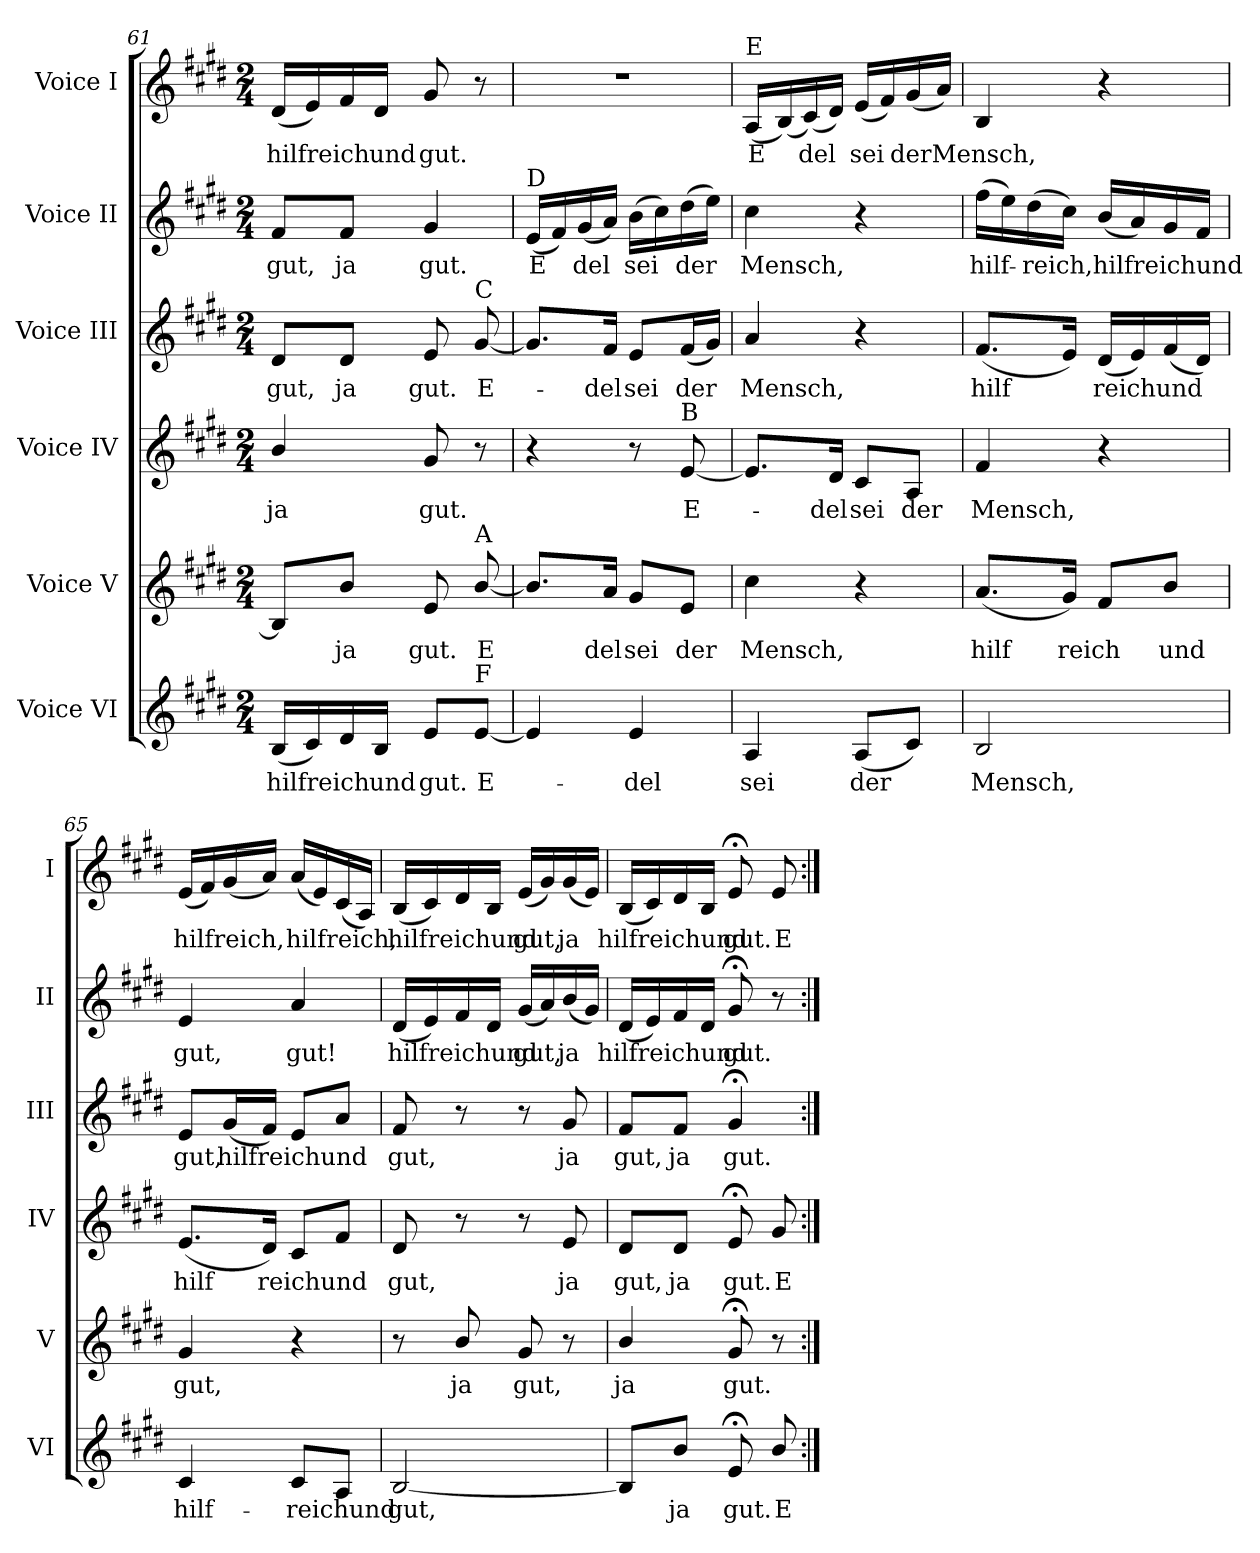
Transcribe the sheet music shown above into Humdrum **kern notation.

**kern	**text	**kern	**text	**kern	**text	**kern	**text	**kern	**text	**kern	**text
*part6	*part6	*part5	*part5	*part4	*part4	*part3	*part3	*part2	*part2	*part1	*part1
*staff6	*staff6	*staff5	*staff5	*staff4	*staff4	*staff3	*staff3	*staff2	*staff2	*staff1	*staff1
*I"Voice VI	*	*I"Voice V	*	*I"Voice IV	*	*I"Voice III	*	*I"Voice II	*	*I"Voice I	*
*I'VI	*	*I'V	*	*I'IV	*	*I'III	*	*I'II	*	*I'I	*
*clefG2	*	*clefG2	*	*clefG2	*	*clefG2	*	*clefG2	*	*clefG2	*
*k[f#c#g#d#]	*	*k[f#c#g#d#]	*	*k[f#c#g#d#]	*	*k[f#c#g#d#]	*	*k[f#c#g#d#]	*	*k[f#c#g#d#]	*
*E:	*	*E:	*	*E:	*	*E:	*	*E:	*	*E:	*
*M2/4	*	*M2/4	*	*M2/4	*	*M2/4	*	*M2/4	*	*M2/4	*
=61	=61	=61	=61	=61	=61	=61	=61	=61	=61	=61	=61
!	!LO:LY:b	!	!	!	!LO:LY:b:cj	!	!LO:LY:b:cj	!	!LO:LY:b:cj	!	!LO:LY:b
(<16B/L	hilfreich	8B/L]	.	4b/	ja	8d#/L	gut,	8f#/L	gut,	(<16d#/L	hilfreich
16c#/)	.	.	.	.	.	.	.	.	.	16e/)	.
!	!	!	!LO:LY:b:cj	!	!	!	!LO:LY:b:cj	!	!LO:LY:b:cj	!	!
16d#/	.	8b/J	ja	.	.	8d#/J	ja	8f#/J	ja	16f#/	.
!	!LO:LY:b:cj	!	!	!	!	!	!	!	!	!	!LO:LY:b:cj
16B/J	und	.	.	.	.	.	.	.	.	16d#/J	und
!	!LO:LY:b:cj	!	!LO:LY:b:cj	!	!LO:LY:b:cj	!	!LO:LY:b:cj	!	!LO:LY:b:cj	!	!LO:LY:b:cj
8e/L	gut.	8e/	gut.	8g#/	gut.	8e/	gut.	4g#/	gut.	8g#/	gut.
!	!	!	!	!	!	!LO:TX:a:t=C	!	!	!	!	!
!	!	!LO:TX:a:t=A	!	!	!	!	!	!	!	!	!
!LO:TX:a:t=F	!	!	!	!	!	!	!	!	!	!	!
!	!LO:LY:b:cj	!	!LO:LY:b:cj	!	!	!	!LO:LY:b:cj	!	!	!	!
[<8e/J	E-	[<8b/	E	8r	.	[<8g#/	E-	.	.	8r	.
=62	=62	=62	=62	=62	=62	=62	=62	=62	=62	=62	=62
!	!	!	!	!	!	!	!	!LO:TX:a:t=D	!	!	!
!	!	!	!	!	!	!	!	!	!LO:LY:b:cj	!LO:N:vis=1	!
4e/]	.	8.b/L]	.	4r	.	8.g#/L]	.	(<16e/L	E	2r	.
.	.	.	.	.	.	.	.	16f#/)	.	.	.
!	!	!	!	!	!	!	!	!	!LO:LY:b	!	!
.	.	.	.	.	.	.	.	(<16g#/	del	.	.
!	!	!	!LO:LY:b:cj	!	!	!	!LO:LY:b:cj	!	!	!	!
.	.	16a/J	del	.	.	16f#/J	-del	16a/J)	.	.	.
!	!LO:LY:b:cj	!	!LO:LY:b:cj	!	!	!	!LO:LY:b:cj	!	!LO:LY:b	!	!
4e/	-del	8g#/L	sei	8r	.	8e/L	sei	(>16b\L	sei	.	.
.	.	.	.	.	.	.	.	16cc#\)	.	.	.
!	!	!	!	!LO:TX:a:t=B	!	!	!	!	!	!	!
!	!	!	!LO:LY:b:cj	!	!LO:LY:b:cj	!	!LO:LY:b	!	!LO:LY:b	!	!
.	.	8e/J	der	[>8e/	E-	(<16f#/	der	(>16dd#\	der	.	.
.	.	.	.	.	.	16g#/J)	.	16ee\J)	.	.	.
!!LO:LB:g=z
=63	=63	=63	=63	=63	=63	=63	=63	=63	=63	=63	=63
!	!	!	!	!	!	!	!	!	!	!LO:TX:a:t=E	!
!	!LO:LY:b:cj	!	!LO:LY:b:cj	!	!	!	!LO:LY:b:cj	!	!LO:LY:b:cj	!	!LO:LY:b:cj
*	*	*^	*	*	*	*	*	*	*	*	*
4A/	sei	4cc#\	32ryy	Mensch,	8.e/L]	.	4a/	Mensch,	4cc#\	Mensch,	(<16A/L	E
.	.	.	4...ryy	.	.	.	.	.	.	.	.	.
.	.	.	.	.	.	.	.	.	.	.	(>16B/)	.
!	!	!	!	!	!	!	!	!	!	!	!	!LO:LY:b
.	.	.	.	.	.	.	.	.	.	.	(<16c#/)	del
!	!	!	!	!	!	!LO:LY:b:cj	!	!	!	!	!	!
.	.	.	.	.	16d#/J	-del	.	.	.	.	16d#/J)	.
!	!LO:LY:b	!	!	!	!	!LO:LY:b:cj	!	!	!	!	!	!LO:LY:b
(<8A/L	der	4r	.	.	8c#/L	sei	4r	.	4r	.	(<16e/L	sei
.	.	.	.	.	.	.	.	.	.	.	16f#/)	.
!	!	!	!	!	!	!LO:LY:b:cj	!	!	!	!	!	!LO:LY:b
8c#/J)	.	.	.	.	8A/J	der	.	.	.	.	(<16g#/	der
!	!	!	!	!	!	!	!	!	!	!	!	!LO:LY:b
.	.	.	.	.	.	.	.	.	.	.	16a/J)	Mensch,
=64	=64	=64	=64	=64	=64	=64	=64	=64	=64	=64	=64	=64
!	!LO:LY:b:cj	!	!	!LO:LY:b	!	!LO:LY:b:cj	!	!LO:LY:b	!	!LO:LY:b	!	!
*	*	*v	*v	*	*	*	*	*	*	*	*	*
2B/	Mensch,	(<8.a/L	hilf	4f#/	Mensch,	(<8.f#/L	hilf	(>16ff#\L	hilf-	4B/	.
.	.	.	.	.	.	.	.	16ee\)	.	.	.
!	!	!	!	!	!	!	!	!	!LO:LY:b	!	!
.	.	.	.	.	.	.	.	(>16dd#\	-reich,	.	.
!	!	!	!LO:LY:b	!	!	!	!	!	!	!	!
.	.	16g#/J)	reich	.	.	16e/J)	.	16cc#\J)	.	.	.
!	!	!	!	!	!	!	!LO:LY:b	!	!LO:LY:b	!	!
.	.	8f#/L	.	4r	.	(<16d#/L	reichund	(<16b/L	hilfreichund	4r	.
.	.	.	.	.	.	16e/)	.	16a/)	.	.	.
!	!	!	!LO:LY:b:cj	!	!	!	!	!	!	!	!
.	.	8b/J	und	.	.	(<16f#/	.	16g#/	.	.	.
.	.	.	.	.	.	16d#/J)	.	16f#/J	.	.	.
=65	=65	=65	=65	=65	=65	=65	=65	=65	=65	=65	=65
!	!LO:LY:b:cj	!	!LO:LY:b:cj	!	!LO:LY:b	!	!LO:LY:b:cj	!	!LO:LY:b:cj	!	!LO:LY:b
4c#/	hilf-	4g#/	gut,	(<8.e/L	hilf	8e/L	gut,	4e/	gut,	(<16e/L	hilf
.	.	.	.	.	.	.	.	.	.	16f#/)	.
!	!	!	!	!	!	!	!LO:LY:b	!	!	!	!LO:LY:b
.	.	.	.	.	.	(<16g#/	hilf	.	.	(<16g#/	reich,
!	!	!	!	!	!LO:LY:b	!	!LO:LY:b	!	!	!	!
.	.	.	.	16d#/J)	reichund	16f#/J)	reichund	.	.	16a/J)	.
!	!LO:LY:b:cj	!	!	!	!	!	!	!	!LO:LY:b:cj	!	!LO:LY:b
8c#/L	-reichund	4r	.	8c#/L	.	8e/L	.	4a/	gut!	(<16a/L	hilf
.	.	.	.	.	.	.	.	.	.	16e/)	.
!	!	!	!	!	!	!	!	!	!	!	!LO:LY:b
8A/J	.	.	.	8f#/J	.	8a/J	.	.	.	(<16c#/	reich,
.	.	.	.	.	.	.	.	.	.	16A/J)	.
=66	=66	=66	=66	=66	=66	=66	=66	=66	=66	=66	=66
!	!LO:LY:b	!	!	!	!LO:LY:b:cj	!	!LO:LY:b:cj	!	!LO:LY:b	!	!LO:LY:b
[<2B/	gut,	8r	.	8d#/	gut,	8f#/	gut,	(<16d#/L	hilfreichund	(<16B/L	hilfreichund
.	.	.	.	.	.	.	.	16e/)	.	16c#/)	.
!	!	!	!LO:LY:b:cj	!	!	!	!	!	!	!	!
.	.	8b/	ja	8r	.	8r	.	16f#/	.	16d#/	.
.	.	.	.	.	.	.	.	16d#/J	.	16B/J	.
!	!	!	!LO:LY:b:cj	!	!	!	!	!	!LO:LY:b	!	!LO:LY:b
.	.	8g#/	gut,	8r	.	8r	.	(<16g#/L	gut,	(<16e/L	gut,
.	.	.	.	.	.	.	.	16a/)	.	16g#/)	.
!	!	!	!	!	!LO:LY:b:cj	!	!LO:LY:b:cj	!	!LO:LY:b:cj	!	!LO:LY:b:cj
.	.	8r	.	8e/	ja	8g#/	ja	(<16b/	ja	(<16g#/	ja
.	.	.	.	.	.	.	.	16g#/J)	.	16e/J)	.
=67	=67	=67	=67	=67	=67	=67	=67	=67	=67	=67	=67
!	!	!	!LO:LY:b:cj	!	!LO:LY:b:cj	!	!LO:LY:b:cj	!	!LO:LY:b	!	!LO:LY:b
8B/L]	.	4b/	ja	8d#/L	gut,	8f#/L	gut,	(<16d#/L	hilfreichund	(<16B/L	hilfreichund
.	.	.	.	.	.	.	.	16e/)	.	16c#/)	.
!	!LO:LY:b:cj	!	!	!	!LO:LY:b:cj	!	!LO:LY:b:cj	!	!	!	!
8b/J	ja	.	.	8d#/J	ja	8f#/J	ja	16f#/	.	16d#/	.
.	.	.	.	.	.	.	.	16d#/J	.	16B/J	.
!	!LO:LY:b:cj	!	!LO:LY:b:cj	!	!LO:LY:b:cj	!	!LO:LY:b:cj	!	!LO:LY:b:cj	!	!LO:LY:b:cj
8e;</	gut.	8g#;</	gut.	8e;</	gut.	4g#;</	gut.	8g#;</	gut.	8e;</	gut.
!	!LO:LY:b:cj	!	!	!	!LO:LY:b:cj	!	!	!	!	!	!LO:LY:b:cj
8b/	E	8r	.	8g#/	E	.	.	8r	.	8e/	E
=:|!	=:|!	=:|!	=:|!	=:|!	=:|!	=:|!	=:|!	=:|!	=:|!	=:|!	=:|!
*-	*-	*-	*-	*-	*-	*-	*-	*-	*-	*-	*-
